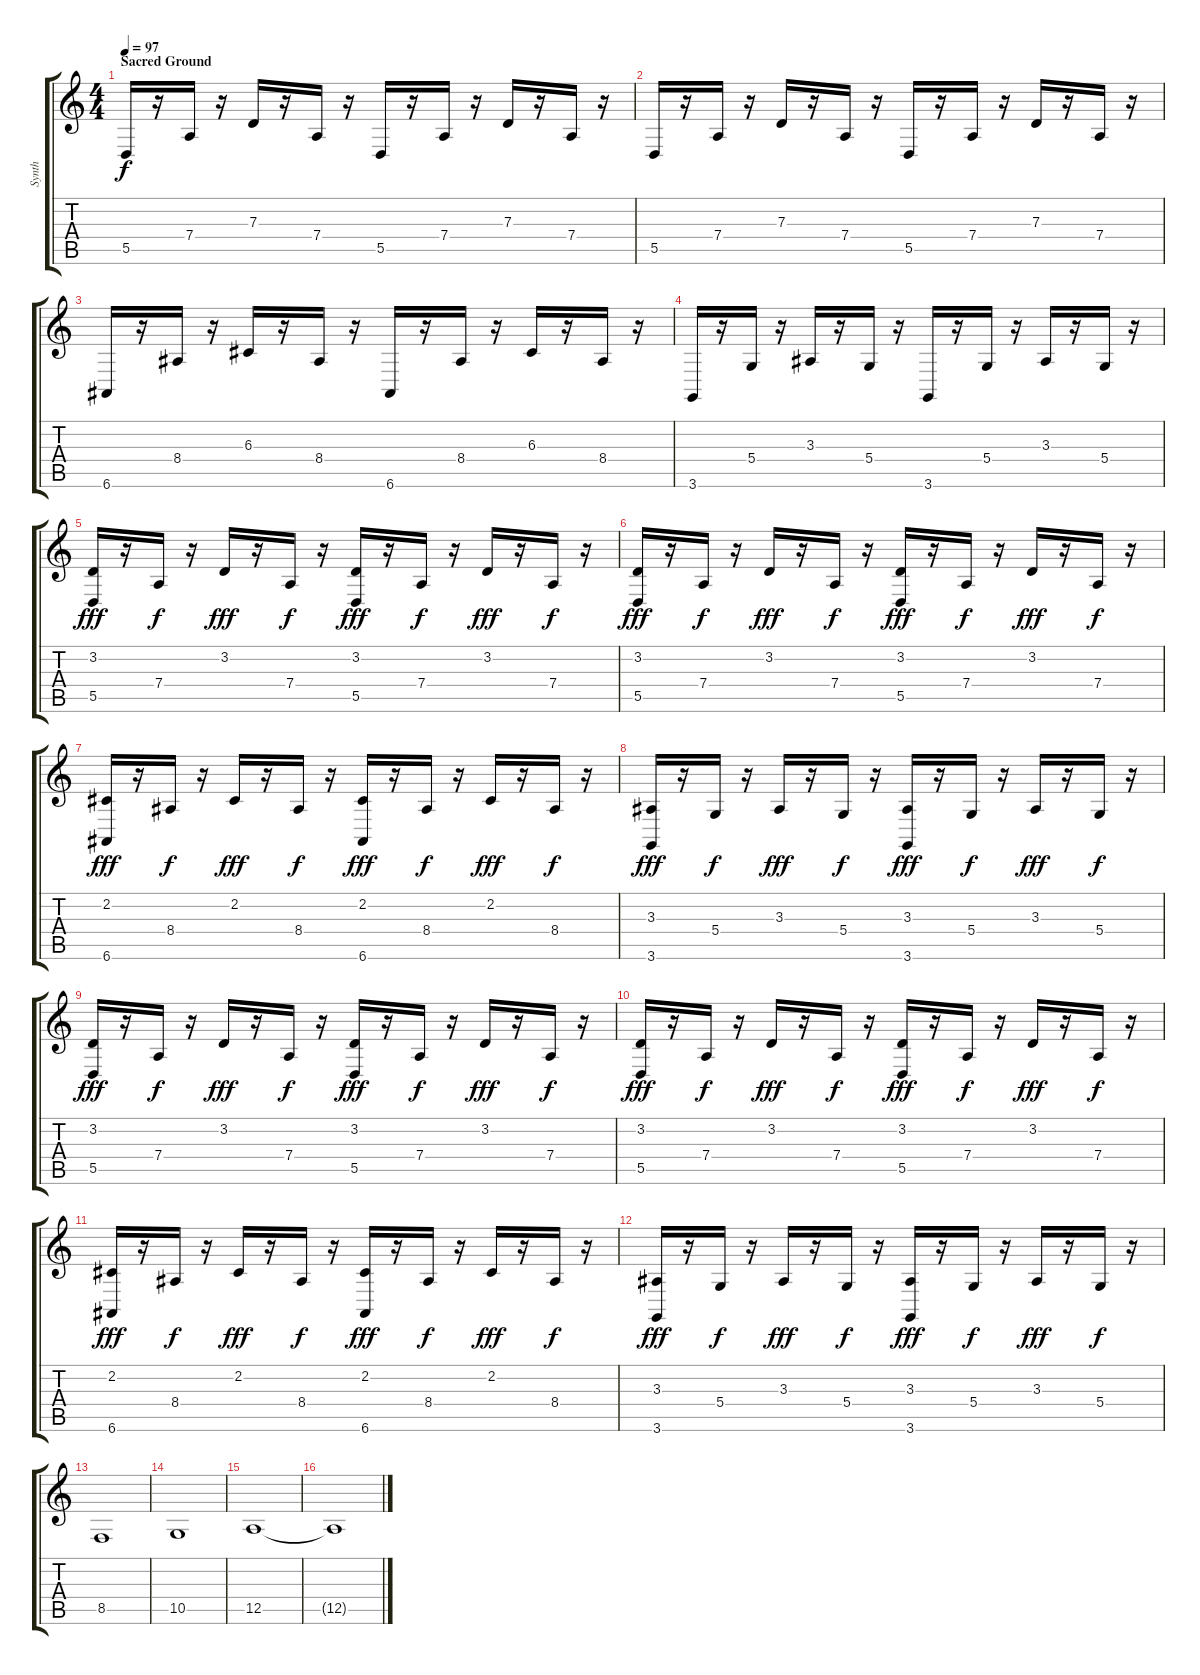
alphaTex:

\track ("Synth" "Synth") {instrument synthstrings1}
\staff {score tabs}
\tuning (E4 B3 G3 D3 A2 E2) {hide}
\ts (4 4)
\section ("" "Sacred Ground")
\tempo 97
\clef g2
\ks c
5.5.16{dy f instrument synthstrings1} r.16 7.4.16 r.16 7.3.16 r.16 7.4.16 r.16 5.5.16 r.16 7.4.16 r.16 7.3.16 r.16 7.4.16 r.16 |
5.5.16 r.16 7.4.16 r.16 7.3.16 r.16 7.4.16 r.16 5.5.16 r.16 7.4.16 r.16 7.3.16 r.16 7.4.16 r.16 |
6.6.16 r.16 8.4.16 r.16 6.3.16 r.16 8.4.16 r.16 6.6.16 r.16 8.4.16 r.16 6.3.16 r.16 8.4.16 r.16 |
3.6.16 r.16 5.4.16 r.16 3.3.16 r.16 5.4.16 r.16 3.6.16 r.16 5.4.16 r.16 3.3.16 r.16 5.4.16 r.16 |
(3.2 5.5).16{dy fff} r.16 7.4.16{dy f} r.16 3.2.16{dy fff} r.16 7.4.16{dy f} r.16 (3.2 5.5).16{dy fff} r.16 7.4.16{dy f} r.16 3.2.16{dy fff} r.16 7.4.16{dy f} r.16 |
(3.2 5.5).16{dy fff} r.16 7.4.16{dy f} r.16 3.2.16{dy fff} r.16 7.4.16{dy f} r.16 (3.2 5.5).16{dy fff} r.16 7.4.16{dy f} r.16 3.2.16{dy fff} r.16 7.4.16{dy f} r.16 |
(2.2 6.6).16{dy fff} r.16 8.4.16{dy f} r.16 2.2.16{dy fff} r.16 8.4.16{dy f} r.16 (2.2 6.6).16{dy fff} r.16 8.4.16{dy f} r.16 2.2.16{dy fff} r.16 8.4.16{dy f} r.16 |
(3.3 3.6).16{dy fff} r.16 5.4.16{dy f} r.16 3.3.16{dy fff} r.16 5.4.16{dy f} r.16 (3.3 3.6).16{dy fff} r.16 5.4.16{dy f} r.16 3.3.16{dy fff} r.16 5.4.16{dy f} r.16 |
(3.2 5.5).16{dy fff} r.16 7.4.16{dy f} r.16 3.2.16{dy fff} r.16 7.4.16{dy f} r.16 (3.2 5.5).16{dy fff} r.16 7.4.16{dy f} r.16 3.2.16{dy fff} r.16 7.4.16{dy f} r.16 |
(3.2 5.5).16{dy fff} r.16 7.4.16{dy f} r.16 3.2.16{dy fff} r.16 7.4.16{dy f} r.16 (3.2 5.5).16{dy fff} r.16 7.4.16{dy f} r.16 3.2.16{dy fff} r.16 7.4.16{dy f} r.16 |
(2.2 6.6).16{dy fff} r.16 8.4.16{dy f} r.16 2.2.16{dy fff} r.16 8.4.16{dy f} r.16 (2.2 6.6).16{dy fff} r.16 8.4.16{dy f} r.16 2.2.16{dy fff} r.16 8.4.16{dy f} r.16 |
(3.3 3.6).16{dy fff} r.16 5.4.16{dy f} r.16 3.3.16{dy fff} r.16 5.4.16{dy f} r.16 (3.3 3.6).16{dy fff} r.16 5.4.16{dy f} r.16 3.3.16{dy fff} r.16 5.4.16{dy f} r.16 |
8.5.1 |
10.5.1 |
12.5.1 |
12.5{t}.1
